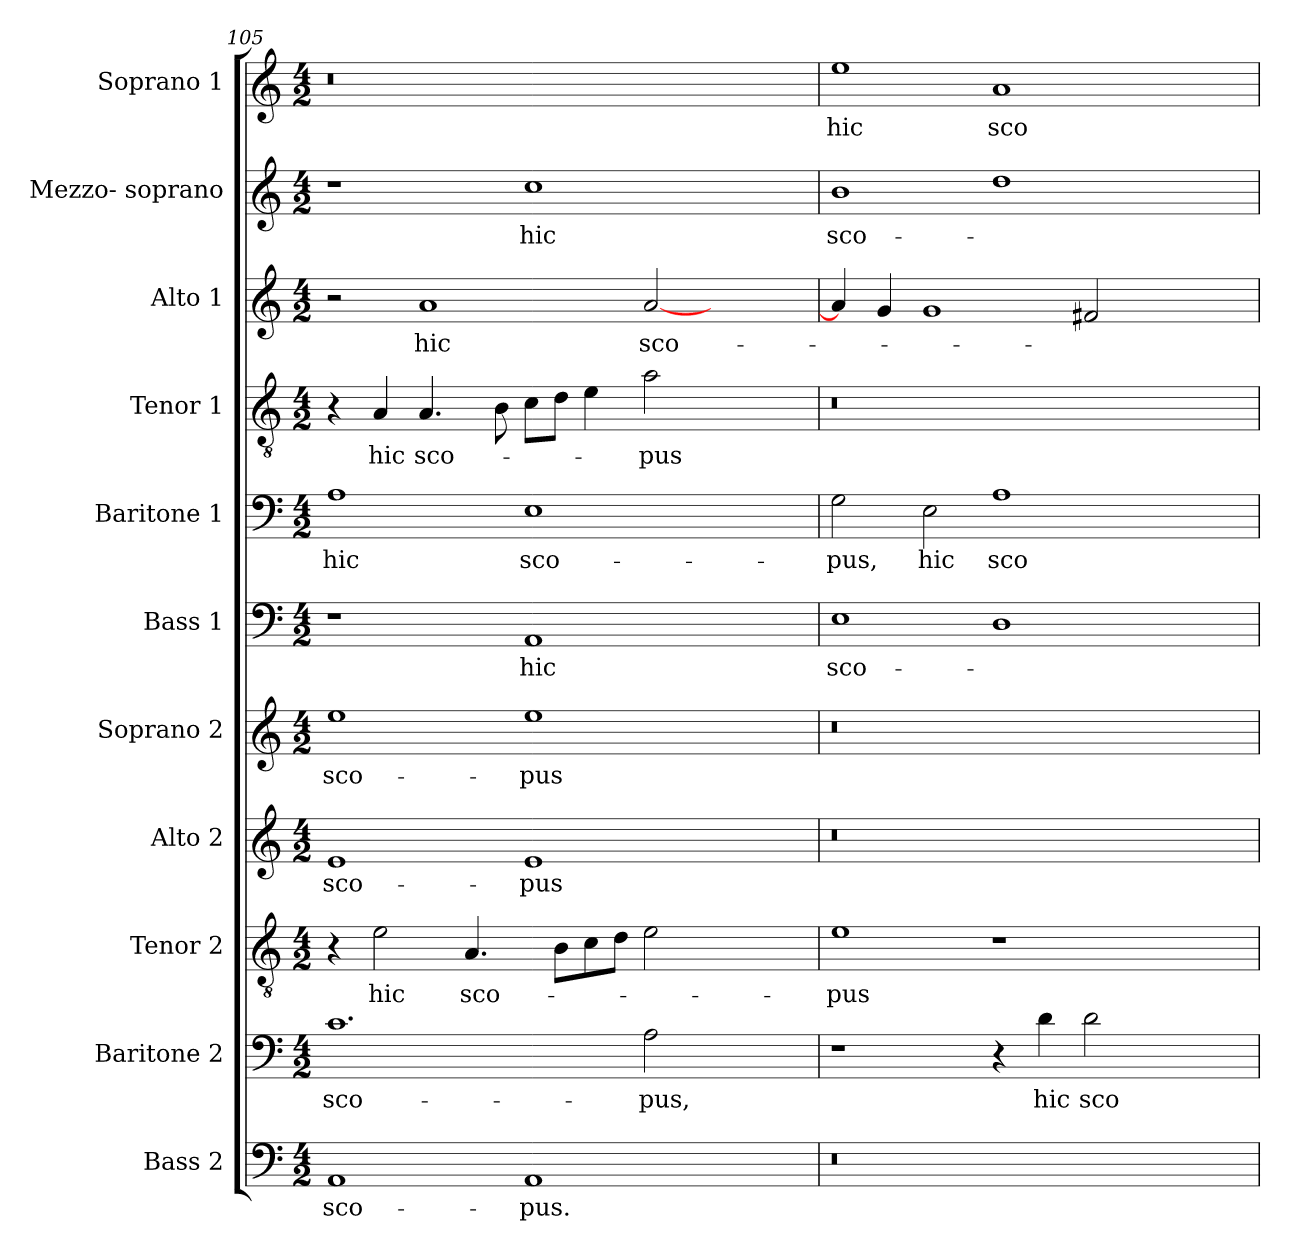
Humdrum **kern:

**kern	**text	**kern	**text	**kern	**text	**kern	**text	**kern	**text	**kern	**text	**kern	**text	**kern	**text	**kern	**text	**kern	**text	**kern	**text
*part11	*part11	*part10	*part10	*part9	*part9	*part8	*part8	*part7	*part7	*part6	*part6	*part5	*part5	*part4	*part4	*part3	*part3	*part2	*part2	*part1	*part1
*staff11	*staff11	*staff10	*staff10	*staff9	*staff9	*staff8	*staff8	*staff7	*staff7	*staff6	*staff6	*staff5	*staff5	*staff4	*staff4	*staff3	*staff3	*staff2	*staff2	*staff1	*staff1
*I"Bass 2	*	*I"Baritone 2	*	*I"Tenor 2	*	*I"Alto 2	*	*I"Soprano 2	*	*I"Bass 1	*	*I"Baritone 1	*	*I"Tenor 1	*	*I"Alto 1	*	*I"Mezzo-  soprano	*	*I"Soprano 1	*
*I'B2	*	*I'Bar. 2	*	*I'T2	*	*I'A2	*	*I'S2	*	*I'B1	*	*I'Bar. 1	*	*I'T1	*	*I'A1	*	*I'M.	*	*I'S1	*
*clefF4	*	*clefF4	*	*clefGv2	*	*clefG2	*	*clefG2	*	*clefF4	*	*clefF4	*	*clefGv2	*	*clefG2	*	*clefG2	*	*clefG2	*
*M4/2	*	*M4/2	*	*M4/2	*	*M4/2	*	*M4/2	*	*M4/2	*	*M4/2	*	*M4/2	*	*M4/2	*	*M4/2	*	*M4/2	*
=105	=105	=105	=105	=105	=105	=105	=105	=105	=105	=105	=105	=105	=105	=105	=105	=105	=105	=105	=105	=105	=105
!	!LO:LY:b:cj	!	!LO:LY:b:cj	!	!	!	!LO:LY:b:cj	!	!LO:LY:b:cj	!	!	!	!LO:LY:b:cj	!	!	!	!	!	!	!	!
1AA	sco-	1.c	sco-	4r	.	1e	sco-	1ee	sco-	1r	.	1A	hic	4r	.	2r	.	1r	.	0r	.
!	!	!	!	!	!LO:LY:b:cj	!	!	!	!	!	!	!	!	!	!LO:LY:b:cj	!	!	!	!	!	!
.	.	.	.	2e\	hic	.	.	.	.	.	.	.	.	4A/	hic	.	.	.	.	.	.
!	!	!	!	!	!	!	!	!	!	!	!	!	!	!	!LO:LY:b	!	!LO:LY:b:cj	!	!	!	!
.	.	.	.	.	.	.	.	.	.	.	.	.	.	4.A/	sco-	1a	hic	.	.	.	.
!	!	!	!	!	!LO:LY:b	!	!	!	!	!	!	!	!	!	!	!	!	!	!	!	!
.	.	.	.	4.A/	sco-	.	.	.	.	.	.	.	.	.	.	.	.	.	.	.	.
.	.	.	.	.	.	.	.	.	.	.	.	.	.	8B\	.	.	.	.	.	.	.
!	!LO:LY:b:cj	!	!	!	!	!	!LO:LY:b:cj	!	!LO:LY:b:cj	!LO:N:vis=1	!LO:LY:b:cj	!	!LO:LY:b:cj	!	!	!	!	!LO:N:vis=1	!LO:LY:b:cj	!	!
1AA	-pus.	.	.	.	.	1e	-pus	1ee	-pus	0AA	hic	1E	sco-	8c\L	.	.	.	0cc	hic	.	.
.	.	.	.	8B\L	.	.	.	.	.	.	.	.	.	8d\J	.	.	.	.	.	.	.
.	.	.	.	8c\	.	.	.	.	.	.	.	.	.	4e\	.	.	.	.	.	.	.
.	.	.	.	8d\J	.	.	.	.	.	.	.	.	.	.	.	.	.	.	.	.	.
!	!	!	!LO:LY:b:cj	!	!	!	!	!	!	!	!	!	!	!	!LO:LY:b:cj	!	!LO:LY:b	!	!	!	!
.	.	2A\	-pus,	2e\	.	.	.	.	.	.	.	.	.	2a\	-pus	[<2a/	sco-	.	.	.	.
1ryy	.	1ryy	.	1ryy	.	1ryy	.	1ryy	.	.	.	1ryy	.	1ryy	.	1ryy	.	.	.	1ryy	.
=106	=106	=106	=106	=106	=106	=106	=106	=106	=106	=106	=106	=106	=106	=106	=106	=106	=106	=106	=106	=106	=106
!	!	!	!	!	!LO:LY:b:cj	!	!	!	!	!	!LO:LY:b:cj	!	!LO:LY:b:cj	!	!	!	!	!	!LO:LY:b:cj	!	!LO:LY:b:cj
0r	.	1r	.	1e	-pus	0r	.	0r	.	1E	sco-	2G\	-pus,	0r	.	4a/]	.	1b	sco-	1ee	hic
.	.	.	.	.	.	.	.	.	.	.	.	.	.	.	.	4g/	.	.	.	.	.
!	!	!	!	!	!	!	!	!	!	!	!	!	!LO:LY:b:cj	!	!	!	!	!	!	!	!
.	.	.	.	.	.	.	.	.	.	.	.	2E\	hic	.	.	1g	.	.	.	.	.
!	!	!	!	!LO:N:vis=1	!	!	!	!	!	!	!	!	!LO:LY:b:cj	!	!	!	!	!	!	!	!LO:LY:b:cj
.	.	4r	.	0r	.	.	.	.	.	1D	.	1A	sco-	.	.	.	.	1dd	.	1a	sco-
!	!	!	!LO:LY:b:cj	!	!	!	!	!	!	!	!	!	!	!	!	!	!	!	!	!	!
.	.	4d\	hic	.	.	.	.	.	.	.	.	.	.	.	.	.	.	.	.	.	.
!	!	!	!LO:LY:b:cj	!	!	!	!	!	!	!	!	!	!	!	!	!	!	!	!	!	!
.	.	2d\	sco-	.	.	.	.	.	.	.	.	.	.	.	.	2f#X/	.	.	.	.	.
1ryy	.	1ryy	.	.	.	1ryy	.	1ryy	.	1ryy	.	1ryy	.	1ryy	.	1ryy	.	1ryy	.	1ryy	.
=	=	=	=	=	=	=	=	=	=	=	=	=	=	=	=	=	=	=	=	=	=
*-	*-	*-	*-	*-	*-	*-	*-	*-	*-	*-	*-	*-	*-	*-	*-	*-	*-	*-	*-	*-	*-
